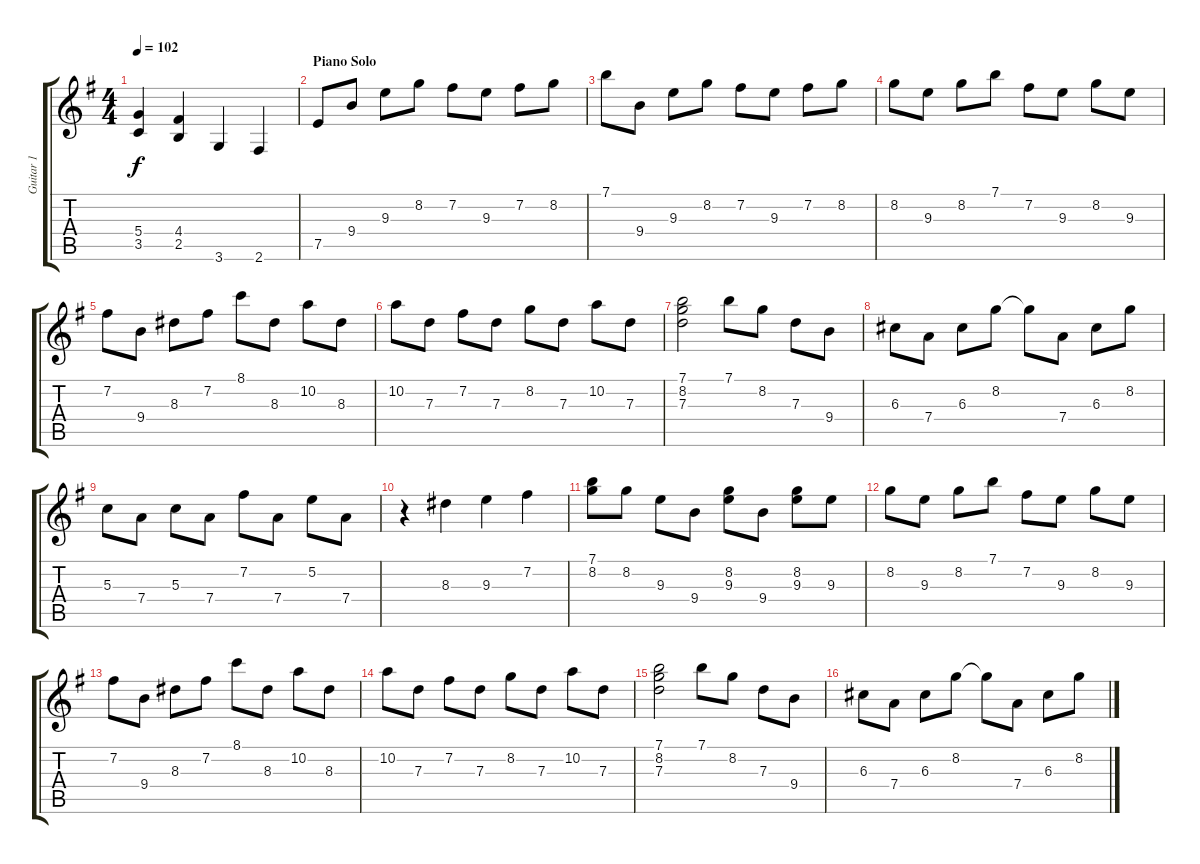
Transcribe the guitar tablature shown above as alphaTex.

\track ("Guitar 1" "Guitar 1") {instrument acousticguitarsteel}
\staff {score tabs}
\tuning (E4 B3 G3 D3 A2 E2) {hide}
\ts (4 4)
\tempo 102
\clef g2
\ks g
(5.4 3.5).4{dy f} (4.4 2.5).4 3.6.4 2.6.4 |
\section ("" "Piano Solo")
7.5.8{volume 13 instrument acousticguitarsteel} 9.4.8 9.3.8 8.2.8 7.2.8 9.3.8 7.2.8 8.2.8 |
7.1.8 9.4.8 9.3.8 8.2.8 7.2.8 9.3.8 7.2.8 8.2.8 |
8.2.8 9.3.8 8.2.8 7.1.8 7.2.8 9.3.8 8.2.8 9.3.8 |
7.2.8 9.4.8 8.3.8 7.2.8 8.1.8 8.3.8 10.2.8 8.3.8 |
10.2.8 7.3.8 7.2.8 7.3.8 8.2.8 7.3.8 10.2.8 7.3.8 |
(7.1 8.2 7.3).2 7.1.8 8.2.8 7.3.8 9.4.8 |
6.3.8 7.4.8 6.3.8 8.2.8 8.2{t}.8 7.4.8 6.3.8 8.2.8 |
5.3.8 7.4.8 5.3.8 7.4.8 7.2.8 7.4.8 5.2.8 7.4.8 |
r.4 8.3.4 9.3.4 7.2.4 |
(7.1 8.2).8 8.2.8 9.3.8 9.4.8 (8.2 9.3).8 9.4.8 (8.2 9.3).8 9.3.8 |
8.2.8 9.3.8 8.2.8 7.1.8 7.2.8 9.3.8 8.2.8 9.3.8 |
7.2.8 9.4.8 8.3.8 7.2.8 8.1.8 8.3.8 10.2.8 8.3.8 |
10.2.8 7.3.8 7.2.8 7.3.8 8.2.8 7.3.8 10.2.8 7.3.8 |
(7.1 8.2 7.3).2 7.1.8 8.2.8 7.3.8 9.4.8 |
6.3.8 7.4.8 6.3.8 8.2.8 8.2{t}.8 7.4.8 6.3.8 8.2.8
